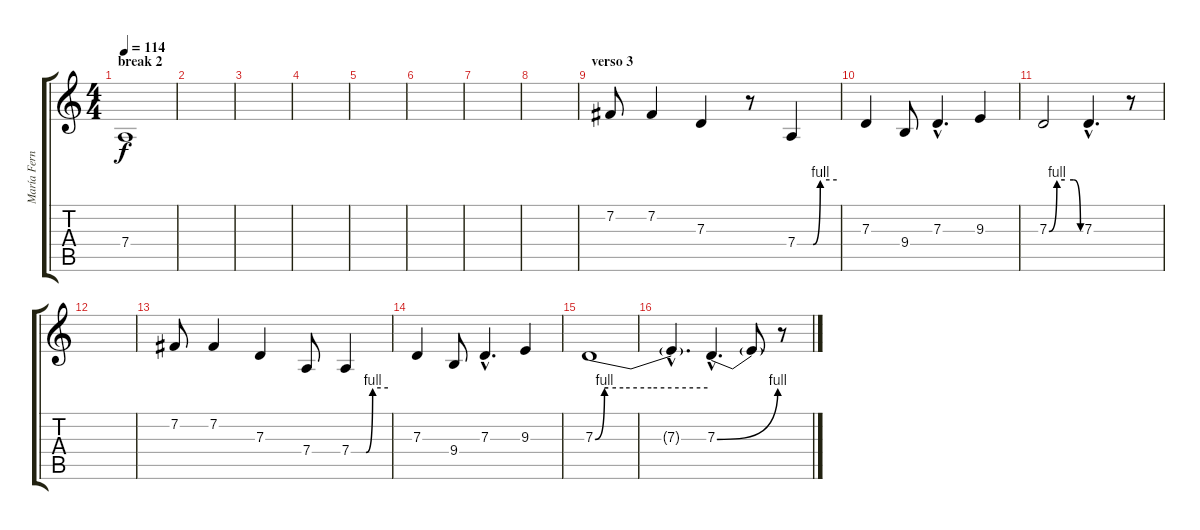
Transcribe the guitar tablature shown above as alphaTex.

\track ("María Fernanda (voz)" "María Fern") {instrument lead3calliope}
\staff {score tabs}
\tuning (E4 B3 G3 D3 A2 E2) {hide}
\ts (4 4)
\section ("" "break 2")
\tempo 114
\clef g2
\ks c
7.4{t}.1{dy f} |
|
|
|
|
|
|
|
\section ("" "verso 3")
7.2.8 7.2.4 7.3.4 r.8 7.4{be (custom 0 0 24 0 35 4 60 4)}.4 |
7.3.4 9.4.8 7.3{hac}.4{d} 9.3.4 |
7.3{be (custom 0 0 15 4 30 4 47 4 60 0)}.2 7.3{hac}.4{d} r.8 |
|
7.2.8 7.2.4 7.3.4 7.4.8 7.4{be (custom 0 0 24 0 35 4 60 4)}.4 |
7.3.4 9.4.8 7.3{hac}.4{d} 9.3.4 |
7.3{be (custom 0 0 5 4 7 4 15 4 30 4 60 4)}.1 |
7.3{hac t}.4{d} 7.3{be (bend 0 0 60 4) hac}.4{d} 7.3{t}.8 r.8
